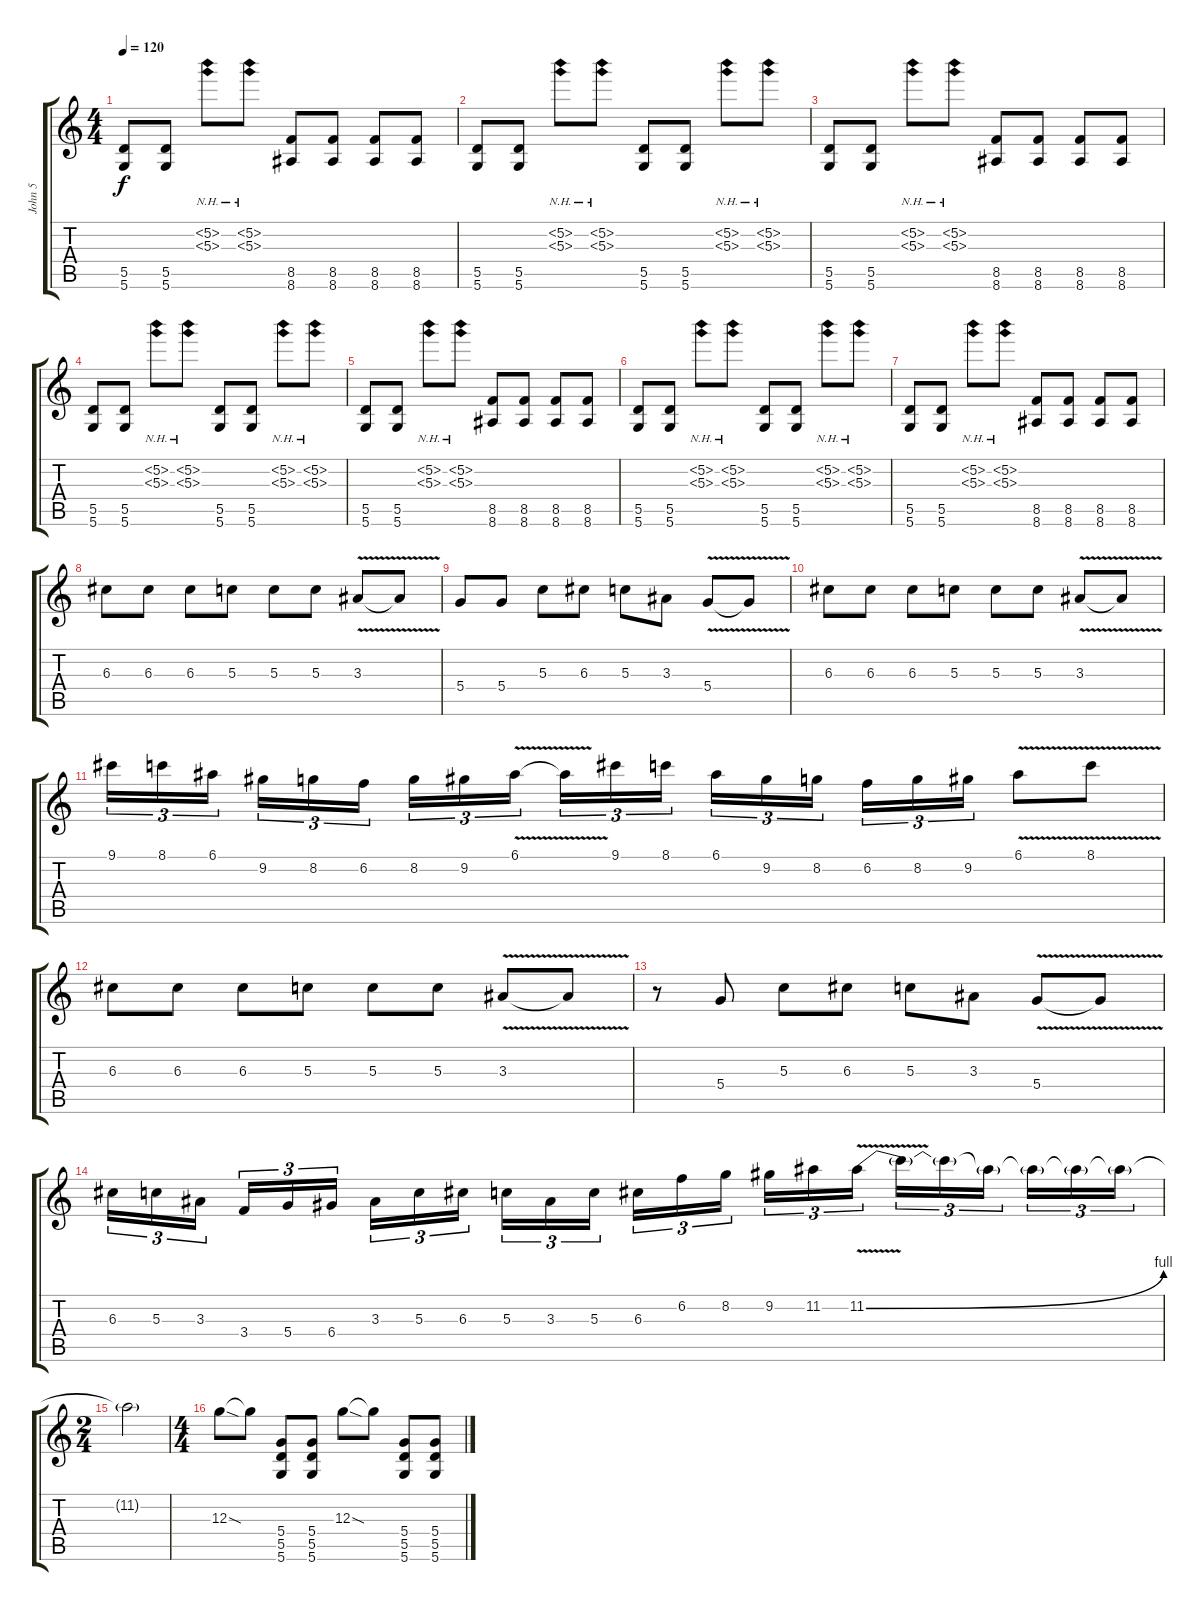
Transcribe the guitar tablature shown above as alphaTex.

\track ("John 5" "John 5") {instrument distortionguitar}
\staff {score tabs}
\tuning (E4 B3 G3 D3 A2 D2) {hide}
\ts (4 4)
\tempo 120
\clef g2
\ks c
(5.5 5.6).8{dy f} (5.5 5.6).8 (5.2{nh} 5.3{nh}).8 (5.2{nh} 5.3{nh}).8 (8.5 8.6).8 (8.5 8.6).8 (8.5 8.6).8 (8.5 8.6).8 |
(5.5 5.6).8 (5.5 5.6).8 (5.2{nh} 5.3{nh}).8 (5.2{nh} 5.3{nh}).8 (5.5 5.6).8 (5.5 5.6).8 (5.2{nh} 5.3{nh}).8 (5.2{nh} 5.3{nh}).8 |
(5.5 5.6).8 (5.5 5.6).8 (5.2{nh} 5.3{nh}).8 (5.2{nh} 5.3{nh}).8 (8.5 8.6).8 (8.5 8.6).8 (8.5 8.6).8 (8.5 8.6).8 |
(5.5 5.6).8 (5.5 5.6).8 (5.2{nh} 5.3{nh}).8 (5.2{nh} 5.3{nh}).8 (5.5 5.6).8 (5.5 5.6).8 (5.2{nh} 5.3{nh}).8 (5.2{nh} 5.3{nh}).8 |
(5.5 5.6).8 (5.5 5.6).8 (5.2{nh} 5.3{nh}).8 (5.2{nh} 5.3{nh}).8 (8.5 8.6).8 (8.5 8.6).8 (8.5 8.6).8 (8.5 8.6).8 |
(5.5 5.6).8 (5.5 5.6).8 (5.2{nh} 5.3{nh}).8 (5.2{nh} 5.3{nh}).8 (5.5 5.6).8 (5.5 5.6).8 (5.2{nh} 5.3{nh}).8 (5.2{nh} 5.3{nh}).8 |
(5.5 5.6).8 (5.5 5.6).8 (5.2{nh} 5.3{nh}).8 (5.2{nh} 5.3{nh}).8 (8.5 8.6).8 (8.5 8.6).8 (8.5 8.6).8 (8.5 8.6).8 |
6.3.8 6.3.8 6.3.8 5.3.8 5.3.8 5.3.8 3.3{v}.8 3.3{t}.8 |
5.4.8 5.4.8 5.3.8 6.3.8 5.3.8 3.3.8 5.4{v}.8 5.4{t}.8 |
6.3.8 6.3.8 6.3.8 5.3.8 5.3.8 5.3.8 3.3{v}.8 3.3{t}.8 |
9.1.16{tu (3 2)} 8.1.16{tu (3 2)} 6.1.16{tu (3 2) beam splitsecondary} 9.2.16{tu (3 2)} 8.2.16{tu (3 2)} 6.2.16{tu (3 2)} 8.2.16{tu (3 2)} 9.2.16{tu (3 2)} 6.1{v}.16{tu (3 2) beam splitsecondary} 6.1{t}.16{tu (3 2)} 9.1.16{tu (3 2)} 8.1.16{tu (3 2)} 6.1.16{tu (3 2)} 9.2.16{tu (3 2)} 8.2.16{tu (3 2) beam splitsecondary} 6.2.16{tu (3 2)} 8.2.16{tu (3 2)} 9.2.16{tu (3 2)} 6.1{v}.8 8.1{v}.8 |
6.3.8 6.3.8 6.3.8 5.3.8 5.3.8 5.3.8 3.3{v}.8 3.3{t}.8 |
r.8 5.4.8 5.3.8 6.3.8 5.3.8 3.3.8 5.4{v}.8 5.4{t}.8 |
6.3.16{tu (3 2)} 5.3.16{tu (3 2)} 3.3.16{tu (3 2) beam splitsecondary} 3.4.16{tu (3 2)} 5.4.16{tu (3 2)} 6.4.16{tu (3 2)} 3.3.16{tu (3 2)} 5.3.16{tu (3 2)} 6.3.16{tu (3 2) beam splitsecondary} 5.3.16{tu (3 2)} 3.3.16{tu (3 2)} 5.3.16{tu (3 2)} 6.3.16{tu (3 2)} 6.2.16{tu (3 2)} 8.2.16{tu (3 2) beam splitsecondary} 9.2.16{tu (3 2)} 11.2.16{tu (3 2)} 11.2{be (bend 0 0 60 4) v}.16{tu (3 2)} 11.2{t}.16{tu (3 2)} 11.2{t}.16{tu (3 2)} 11.2{t}.16{tu (3 2) beam splitsecondary} 11.2{t}.16{tu (3 2)} 11.2{t}.16{tu (3 2)} 11.2{t}.16{tu (3 2)} |
\ts (2 4)
11.2{t}.2 |
\ts (4 4)
12.3{sod}.8 12.3{t}.8 (5.4 5.5 5.6).8 (5.4 5.5 5.6).8 12.3{sod}.8 12.3{t}.8 (5.4 5.5 5.6).8 (5.4 5.5 5.6).8
